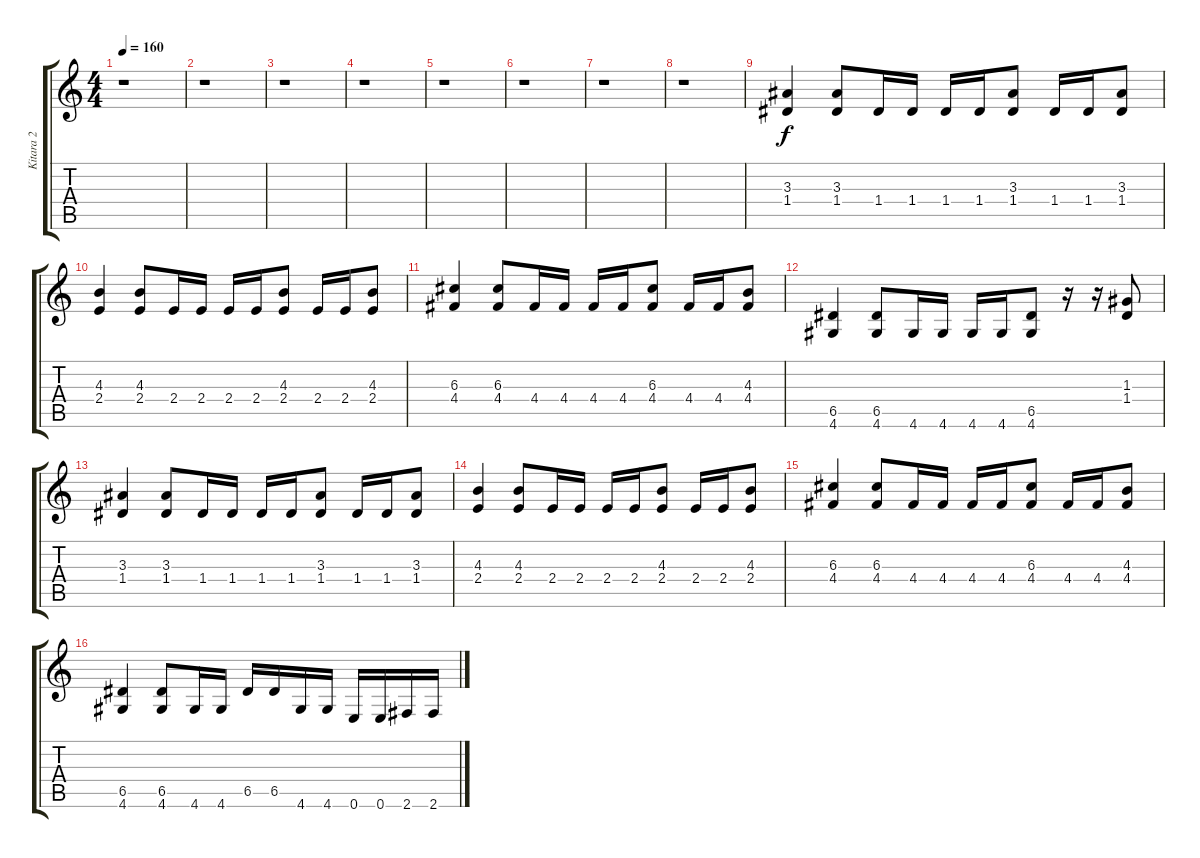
\track ("Kitara 2" "Kitara 2") {instrument distortionguitar}
\staff {score tabs}
\tuning (E4 B3 G3 D3 A2 E2) {hide}
\ts (4 4)
\tempo 160
\clef g2
\ks c
r.1{dy f instrument distortionguitar} |
r.1 |
r.1 |
r.1 |
r.1 |
r.1 |
r.1 |
r.1 |
(3.3 1.4).4 (3.3 1.4).8 1.4.16 1.4.16 1.4.16 1.4.16 (3.3 1.4).8 1.4.16 1.4.16 (3.3 1.4).8 |
(4.3 2.4).4 (4.3 2.4).8 2.4.16 2.4.16 2.4.16 2.4.16 (4.3 2.4).8 2.4.16 2.4.16 (4.3 2.4).8 |
(6.3 4.4).4 (6.3 4.4).8 4.4.16 4.4.16 4.4.16 4.4.16 (6.3 4.4).8 4.4.16 4.4.16 (4.3 4.4).8 |
(6.5 4.6).4 (6.5 4.6).8 4.6.16 4.6.16 4.6.16 4.6.16 (6.5 4.6).8 r.16 r.16 (1.3 1.4).8 |
(3.3 1.4).4 (3.3 1.4).8 1.4.16 1.4.16 1.4.16 1.4.16 (3.3 1.4).8 1.4.16 1.4.16 (3.3 1.4).8 |
(4.3 2.4).4 (4.3 2.4).8 2.4.16 2.4.16 2.4.16 2.4.16 (4.3 2.4).8 2.4.16 2.4.16 (4.3 2.4).8 |
(6.3 4.4).4 (6.3 4.4).8 4.4.16 4.4.16 4.4.16 4.4.16 (6.3 4.4).8 4.4.16 4.4.16 (4.3 4.4).8 |
(6.5 4.6).4 (6.5 4.6).8 4.6.16 4.6.16 6.5.16 6.5.16 4.6.16 4.6.16 0.6.16 0.6.16 2.6.16 2.6.16
